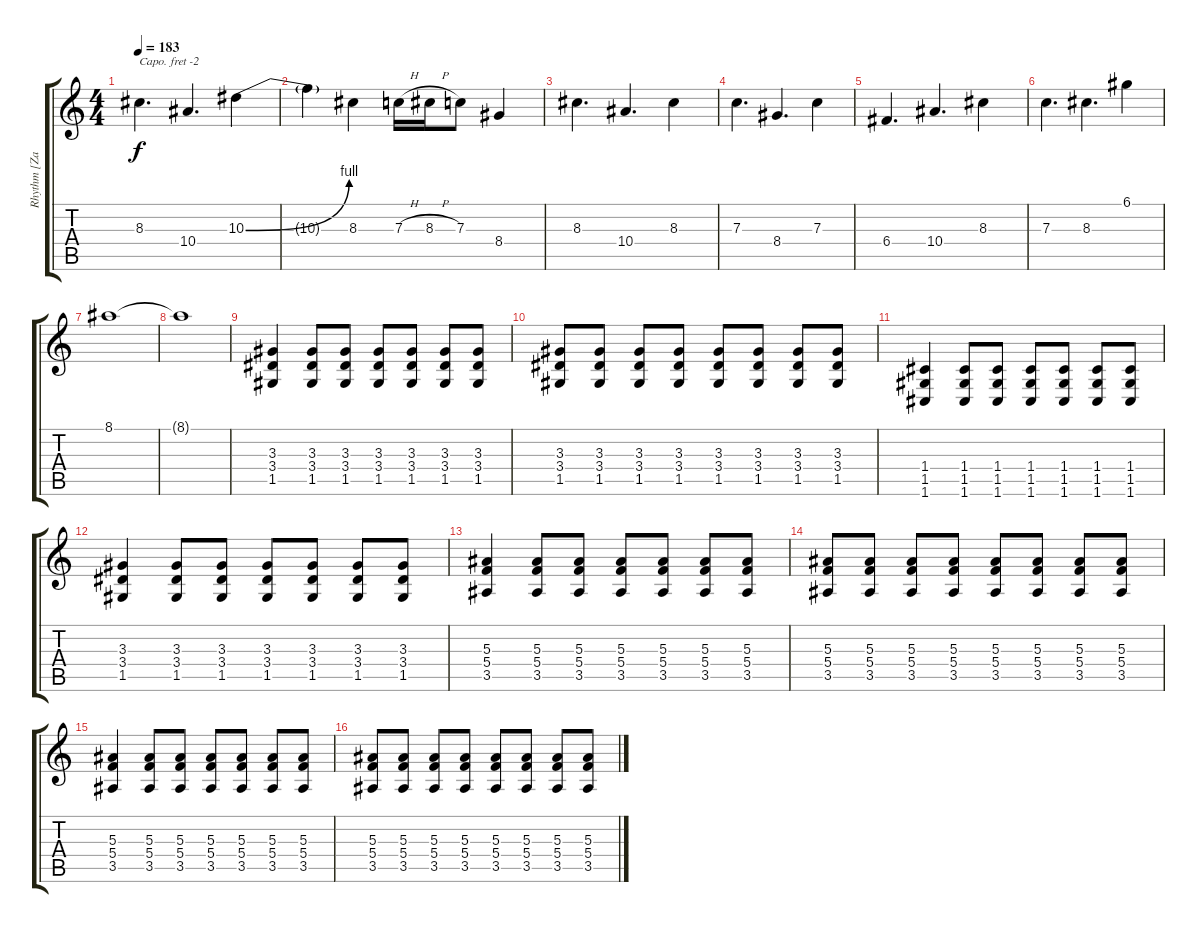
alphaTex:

\track ("Rhythm [Zacky Vengeance]" "Rhythm [Za") {instrument distortionguitar}
\staff {score tabs}
\capo -2
\tuning (E4 B3 G3 D3 A2 D2) {hide}
\ts (4 4)
\tempo 183
\clef g2
\ks c
8.3.4{d dy f} 10.4.4{d} 10.3{be (bend 0 0 60 4)}.4 |
10.3{t}.4 8.3.4 7.3{h}.16 8.3{h}.16 7.3.8 8.4.4 |
8.3.4{d} 10.4.4{d} 8.3.4 |
7.3.4{d} 8.4.4{d} 7.3.4 |
6.4.4{d} 10.4.4{d} 8.3.4 |
7.3.4{d} 8.3.4{d} 6.1.4 |
8.1.1 |
8.1{t}.1 |
(3.3 3.4 1.5).4 (3.3 3.4 1.5).8 (3.3 3.4 1.5).8 (3.3 3.4 1.5).8 (3.3 3.4 1.5).8 (3.3 3.4 1.5).8 (3.3 3.4 1.5).8 |
(3.3 3.4 1.5).8 (3.3 3.4 1.5).8 (3.3 3.4 1.5).8 (3.3 3.4 1.5).8 (3.3 3.4 1.5).8 (3.3 3.4 1.5).8 (3.3 3.4 1.5).8 (3.3 3.4 1.5).8 |
(1.4 1.5 1.6).4 (1.4 1.5 1.6).8 (1.4 1.5 1.6).8 (1.4 1.5 1.6).8 (1.4 1.5 1.6).8 (1.4 1.5 1.6).8 (1.4 1.5 1.6).8 |
(3.3 3.4 1.5).4 (3.3 3.4 1.5).8 (3.3 3.4 1.5).8 (3.3 3.4 1.5).8 (3.3 3.4 1.5).8 (3.3 3.4 1.5).8 (3.3 3.4 1.5).8 |
(5.3 5.4 3.5).4 (5.3 5.4 3.5).8 (5.3 5.4 3.5).8 (5.3 5.4 3.5).8 (5.3 5.4 3.5).8 (5.3 5.4 3.5).8 (5.3 5.4 3.5).8 |
(5.3 5.4 3.5).8 (5.3 5.4 3.5).8 (5.3 5.4 3.5).8 (5.3 5.4 3.5).8 (5.3 5.4 3.5).8 (5.3 5.4 3.5).8 (5.3 5.4 3.5).8 (5.3 5.4 3.5).8 |
(5.3 5.4 3.5).4 (5.3 5.4 3.5).8 (5.3 5.4 3.5).8 (5.3 5.4 3.5).8 (5.3 5.4 3.5).8 (5.3 5.4 3.5).8 (5.3 5.4 3.5).8 |
(5.3 5.4 3.5).8 (5.3 5.4 3.5).8 (5.3 5.4 3.5).8 (5.3 5.4 3.5).8 (5.3 5.4 3.5).8 (5.3 5.4 3.5).8 (5.3 5.4 3.5).8 (5.3 5.4 3.5).8
